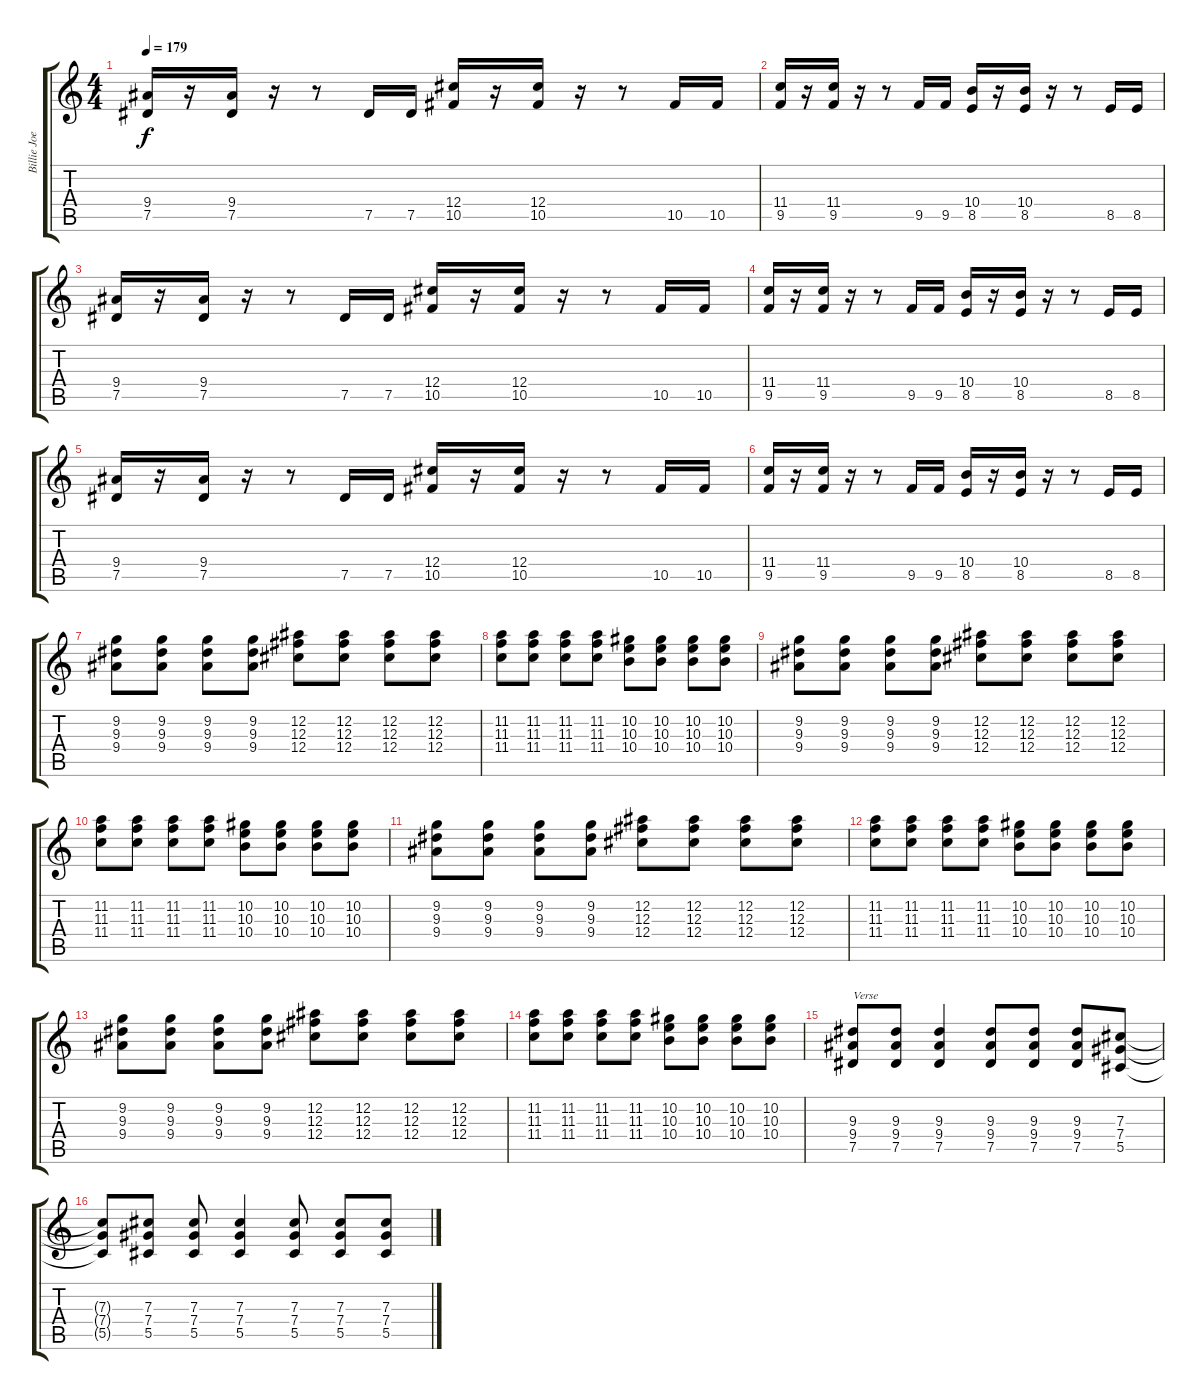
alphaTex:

\track ("Billie Joe (Guitar)" "Billie Joe") {instrument distortionguitar}
\staff {score tabs}
\tuning (Eb4 Bb3 Gb3 Db3 Ab2 Eb2) {hide}
\ts (4 4)
\tempo 179
\clef g2
\ks c
(9.4 7.5).16{dy f} r.16 (9.4 7.5).16 r.16 r.8 7.5.16 7.5.16 (12.4 10.5).16 r.16 (12.4 10.5).16 r.16 r.8 10.5.16 10.5.16 |
(11.4 9.5).16 r.16 (11.4 9.5).16 r.16 r.8 9.5.16 9.5.16 (10.4 8.5).16 r.16 (10.4 8.5).16 r.16 r.8 8.5.16 8.5.16 |
(9.4 7.5).16 r.16 (9.4 7.5).16 r.16 r.8 7.5.16 7.5.16 (12.4 10.5).16 r.16 (12.4 10.5).16 r.16 r.8 10.5.16 10.5.16 |
(11.4 9.5).16 r.16 (11.4 9.5).16 r.16 r.8 9.5.16 9.5.16 (10.4 8.5).16 r.16 (10.4 8.5).16 r.16 r.8 8.5.16 8.5.16 |
(9.4 7.5).16 r.16 (9.4 7.5).16 r.16 r.8 7.5.16 7.5.16 (12.4 10.5).16 r.16 (12.4 10.5).16 r.16 r.8 10.5.16 10.5.16 |
(11.4 9.5).16 r.16 (11.4 9.5).16 r.16 r.8 9.5.16 9.5.16 (10.4 8.5).16 r.16 (10.4 8.5).16 r.16 r.8 8.5.16 8.5.16 |
(9.2 9.3 9.4).8 (9.2 9.3 9.4).8 (9.2 9.3 9.4).8 (9.2 9.3 9.4).8 (12.2 12.3 12.4).8 (12.2 12.3 12.4).8 (12.2 12.3 12.4).8 (12.2 12.3 12.4).8 |
(11.2 11.3 11.4).8 (11.2 11.3 11.4).8 (11.2 11.3 11.4).8 (11.2 11.3 11.4).8 (10.2 10.3 10.4).8 (10.2 10.3 10.4).8 (10.2 10.3 10.4).8 (10.2 10.3 10.4).8 |
(9.2 9.3 9.4).8 (9.2 9.3 9.4).8 (9.2 9.3 9.4).8 (9.2 9.3 9.4).8 (12.2 12.3 12.4).8 (12.2 12.3 12.4).8 (12.2 12.3 12.4).8 (12.2 12.3 12.4).8 |
(11.2 11.3 11.4).8 (11.2 11.3 11.4).8 (11.2 11.3 11.4).8 (11.2 11.3 11.4).8 (10.2 10.3 10.4).8 (10.2 10.3 10.4).8 (10.2 10.3 10.4).8 (10.2 10.3 10.4).8 |
(9.2 9.3 9.4).8 (9.2 9.3 9.4).8 (9.2 9.3 9.4).8 (9.2 9.3 9.4).8 (12.2 12.3 12.4).8 (12.2 12.3 12.4).8 (12.2 12.3 12.4).8 (12.2 12.3 12.4).8 |
(11.2 11.3 11.4).8 (11.2 11.3 11.4).8 (11.2 11.3 11.4).8 (11.2 11.3 11.4).8 (10.2 10.3 10.4).8 (10.2 10.3 10.4).8 (10.2 10.3 10.4).8 (10.2 10.3 10.4).8 |
(9.2 9.3 9.4).8 (9.2 9.3 9.4).8 (9.2 9.3 9.4).8 (9.2 9.3 9.4).8 (12.2 12.3 12.4).8 (12.2 12.3 12.4).8 (12.2 12.3 12.4).8 (12.2 12.3 12.4).8 |
(11.2 11.3 11.4).8 (11.2 11.3 11.4).8 (11.2 11.3 11.4).8 (11.2 11.3 11.4).8 (10.2 10.3 10.4).8 (10.2 10.3 10.4).8 (10.2 10.3 10.4).8 (10.2 10.3 10.4).8 |
(9.3 9.4 7.5).8{txt "Verse"} (9.3 9.4 7.5).8 (9.3 9.4 7.5).4 (9.3 9.4 7.5).8 (9.3 9.4 7.5).8 (9.3 9.4 7.5).8 (7.3 7.4 5.5).8 |
(7.3{t} 7.4{t} 5.5{t}).8 (7.3 7.4 5.5).8 (7.3 7.4 5.5).8 (7.3 7.4 5.5).4 (7.3 7.4 5.5).8 (7.3 7.4 5.5).8 (7.3 7.4 5.5).8
